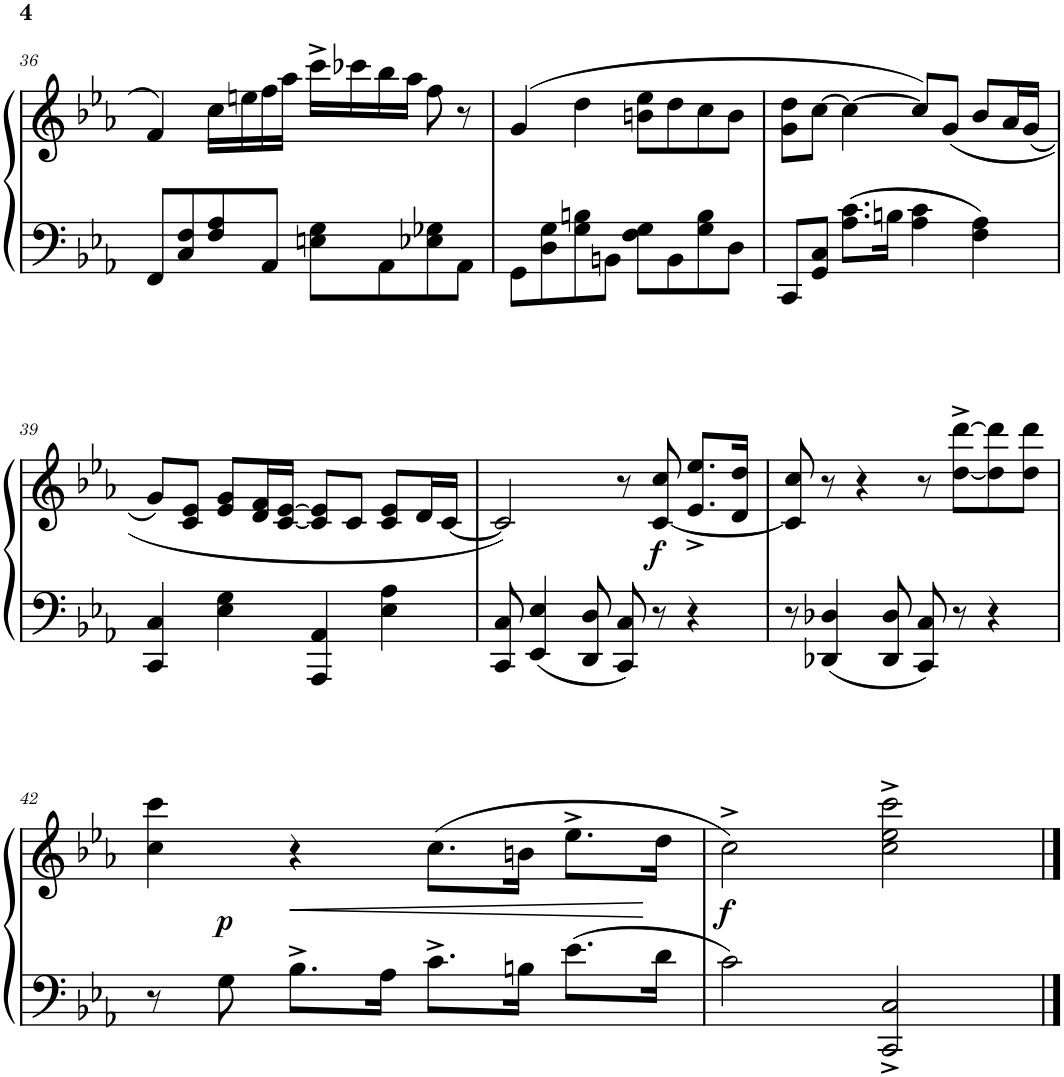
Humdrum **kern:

**kern	**kern	**dynam
*part1	*part1	*part1
*staff2	*staff1	*staff1/2
*I"Piano	*	*
*I'Pno	*	*
!!LO:PB:g=z
*clefF4	*clefG2	*
*k[b-e-a-]	*k[b-e-a-]	*
*M4/4	*M4/4	*
*met(c)	*met(c)	*
=36	=36	=36
8FF/L	4f/	.
8C/ 8F/	.	.
8F/ 8A-/	16cc\LL	.
.	16een\	.
8AA-/J	16ff\	.
.	16aa-\JJ	.
8En\ 8G\L	16ccc^\LL	.
.	16ccc-X\	.
8AA-\	16bb-\	.
.	16aa-\JJ	.
8E-X\ 8G-X\	8ff\	.
8AA-\J	8r	.
=37	=37	=37
8GG\L	(>4g/	.
8D\ 8G\	.	.
8G\ 8Bn\	4dd\	.
8BBn\J	.	.
8F\ 8G\L	8bn\ 8ee-\L	.
8BB\	8dd\	.
8G\ 8B\	8cc\	.
8D\J	8b\J	.
=38	=38	=38
8CC/L	8g\ 8dd\L	.
8GG/ 8C/J	[>8cc\J	.
8.A-\ 8.c\L	4cc\_	.
16Bn\Jk	.	.
4A-\ 4c\	8cc/L])	.
.	(<8g/J	.
4F\ 4A-\	8b-/L	.
.	16a-/L	.
.	(<16g/JJ	.
!!LO:LB:g=z
=39	=39	=39
4CC/ 4C/	8g/L)	.
.	8c/ 8e-/J	.
4E-\ 4G\	8e-/ 8g/L	.
.	16d/ 16f/L	.
.	[<16c/ [>16e-/JJ	.
4AAA-/ 4AA-/	8c/] 8e-/]L	.
.	8c/J	.
4E-\ 4A-\	8c/ 8e-/L	.
.	16d/L	.
.	[<16c/JJ	.
=40	=40	=40
8CC/ 8C/	2c/])	.
4EE-/ 4E-/	.	.
8DD/ 8D/	.	.
8CC/ 8C/	8r	.
!	!	!LO:DY:b
8r	[<8c/ 8cc/	f
4r	8.e-/^ 8.ee-/^L	.
.	16d/ 16dd/Jk	.
=41	=41	=41
8r	8c/] 8cc/	.
4DD-X/ 4D-X/	8r	.
.	4r	.
8DD-/ 8D-/	.	.
8CC/ 8C/	8r	.
8r	[<8dd\^ [>8ddd\^L	.
4r	8dd\] 8ddd\]	.
.	8dd\ 8ddd\J	.
!!LO:LB:g=z
=42	=42	=42
8r	4cc\ 4ccc\	.
!	!	!LO:DY:a=2
8G\	.	p
!	!	!LO:HP:b
8.B-^\L	4r	<
16A-\Jk	.	.
8.c^\L	(>8.cc\L	.
16Bn\Jk	16bn\Jk	.
8.e-\L	8.ee-^\L	.
16d\Jk	16dd\Jk	[
=43	=43	=43
!	!	!LO:DY:b
2c\	2cc^\)	f
2CC/^ 2C/^	2cc\^ 2ee-\^ 2ccc\^	.
==	==	==
*-	*-	*-
